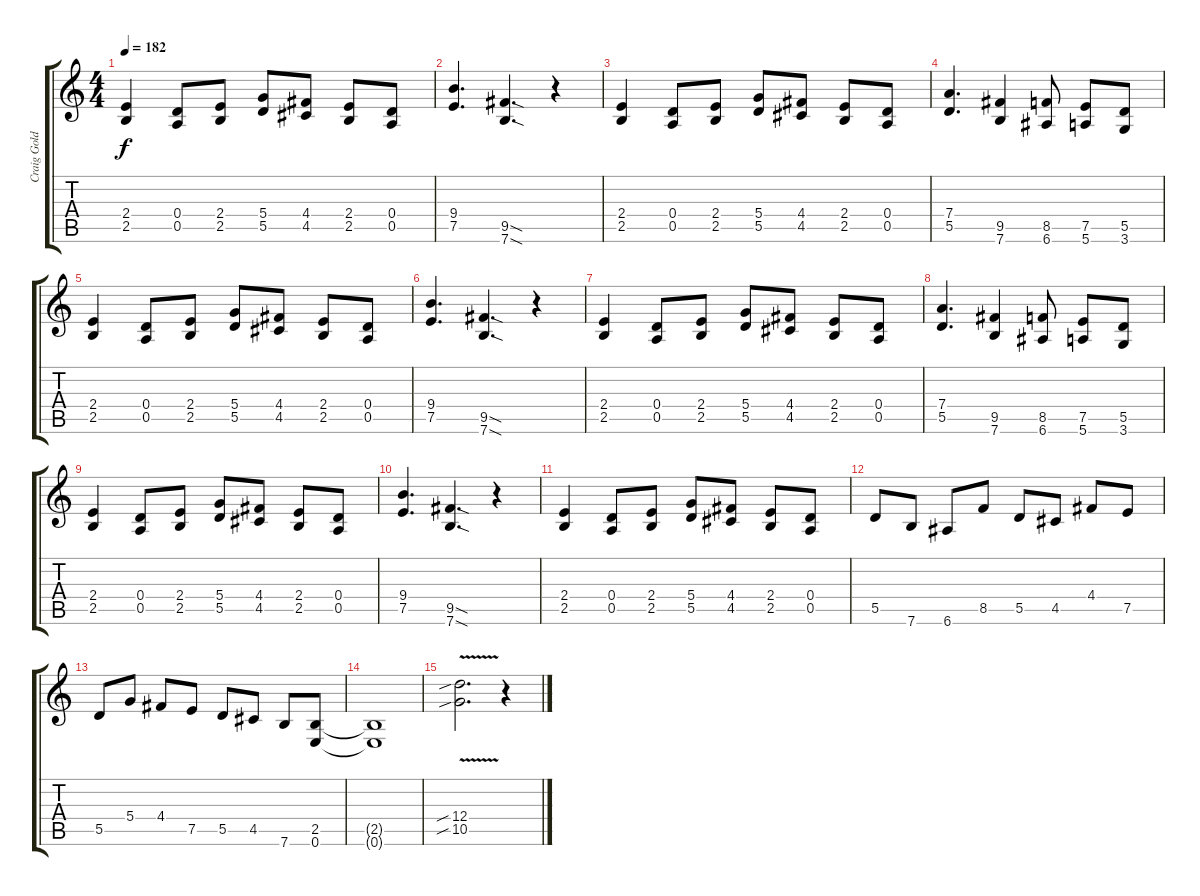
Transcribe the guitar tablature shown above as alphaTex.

\track ("Craig Goldy" "Craig Gold") {instrument overdrivenguitar}
\staff {score tabs}
\tuning (E4 B3 G3 D3 A2 E2) {hide}
\ts (4 4)
\tempo 182
\clef g2
\ks c
(2.4 2.5).4{dy f} (0.4 0.5).8 (2.4 2.5).8 (5.4 5.5).8 (4.4 4.5).8 (2.4 2.5).8 (0.4 0.5).8 |
(9.4 7.5).4{d} (9.5{sod} 7.6{sod}).4{d} r.4 |
(2.4 2.5).4 (0.4 0.5).8 (2.4 2.5).8 (5.4 5.5).8 (4.4 4.5).8 (2.4 2.5).8 (0.4 0.5).8 |
(7.4 5.5).4{d} (9.5 7.6).4 (8.5 6.6).8 (7.5 5.6).8 (5.5 3.6).8 |
(2.4 2.5).4 (0.4 0.5).8 (2.4 2.5).8 (5.4 5.5).8 (4.4 4.5).8 (2.4 2.5).8 (0.4 0.5).8 |
(9.4 7.5).4{d} (9.5{sod} 7.6{sod}).4{d} r.4 |
(2.4 2.5).4 (0.4 0.5).8 (2.4 2.5).8 (5.4 5.5).8 (4.4 4.5).8 (2.4 2.5).8 (0.4 0.5).8 |
(7.4 5.5).4{d} (9.5 7.6).4 (8.5 6.6).8 (7.5 5.6).8 (5.5 3.6).8 |
(2.4 2.5).4 (0.4 0.5).8 (2.4 2.5).8 (5.4 5.5).8 (4.4 4.5).8 (2.4 2.5).8 (0.4 0.5).8 |
(9.4 7.5).4{d} (9.5{sod} 7.6{sod}).4{d} r.4 |
(2.4 2.5).4 (0.4 0.5).8 (2.4 2.5).8 (5.4 5.5).8 (4.4 4.5).8 (2.4 2.5).8 (0.4 0.5).8 |
5.5.8 7.6.8 6.6.8 8.5.8 5.5.8 4.5.8 4.4.8 7.5.8 |
5.5.8 5.4.8 4.4.8 7.5.8 5.5.8 4.5.8 7.6.8 (2.5 0.6).8 |
(2.5{t} 0.6{t}).1 |
(12.4{v sib} 10.5{v sib}).2{d} r.4
